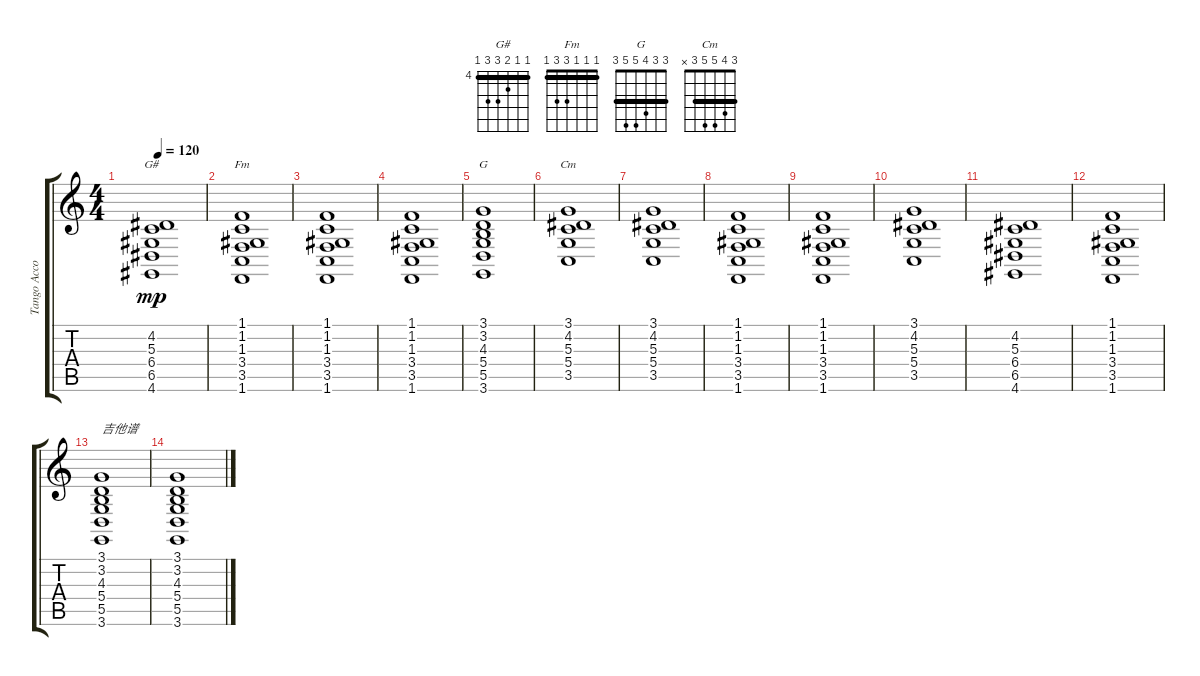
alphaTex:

\track ("Tango Accordion" "Tango Acco") {instrument tangoaccordion}
\staff {score tabs}
\tuning (E4 B3 G3 D3 A2 E2) {hide}
\chord ("G#" 4 4 5 6 6 4) {firstfret 4 barre 4}
\chord ("Fm" 1 1 1 3 3 1) {barre 1}
\chord ("G" 3 3 4 5 5 3) {barre 3}
\chord ("Cm" 3 4 5 5 3 x) {barre 3}
\ts (4 4)
\tempo 120
\clef g2
\ks c
(4.2 5.3 6.4 6.5 4.6).1{ch "G#" dy mp} |
(1.1 1.2 1.3 3.4 3.5 1.6).1{ch "Fm"} |
(1.1 1.2 1.3 3.4 3.5 1.6).1 |
(1.1 1.2 1.3 3.4 3.5 1.6).1 |
(3.1 3.2 4.3 5.4 5.5 3.6).1{ch "G"} |
(3.1 4.2 5.3 5.4 3.5).1{ch "Cm"} |
(3.1 4.2 5.3 5.4 3.5).1 |
(1.1 1.2 1.3 3.4 3.5 1.6).1 |
(1.1 1.2 1.3 3.4 3.5 1.6).1 |
(3.1 4.2 5.3 5.4 3.5).1 |
(4.2 5.3 6.4 6.5 4.6).1 |
(1.1 1.2 1.3 3.4 3.5 1.6).1 |
(3.1 3.2 4.3 5.4 5.5 3.6).1{txt "吉他谱"} |
(3.1 3.2 4.3 5.4 5.5 3.6).1
